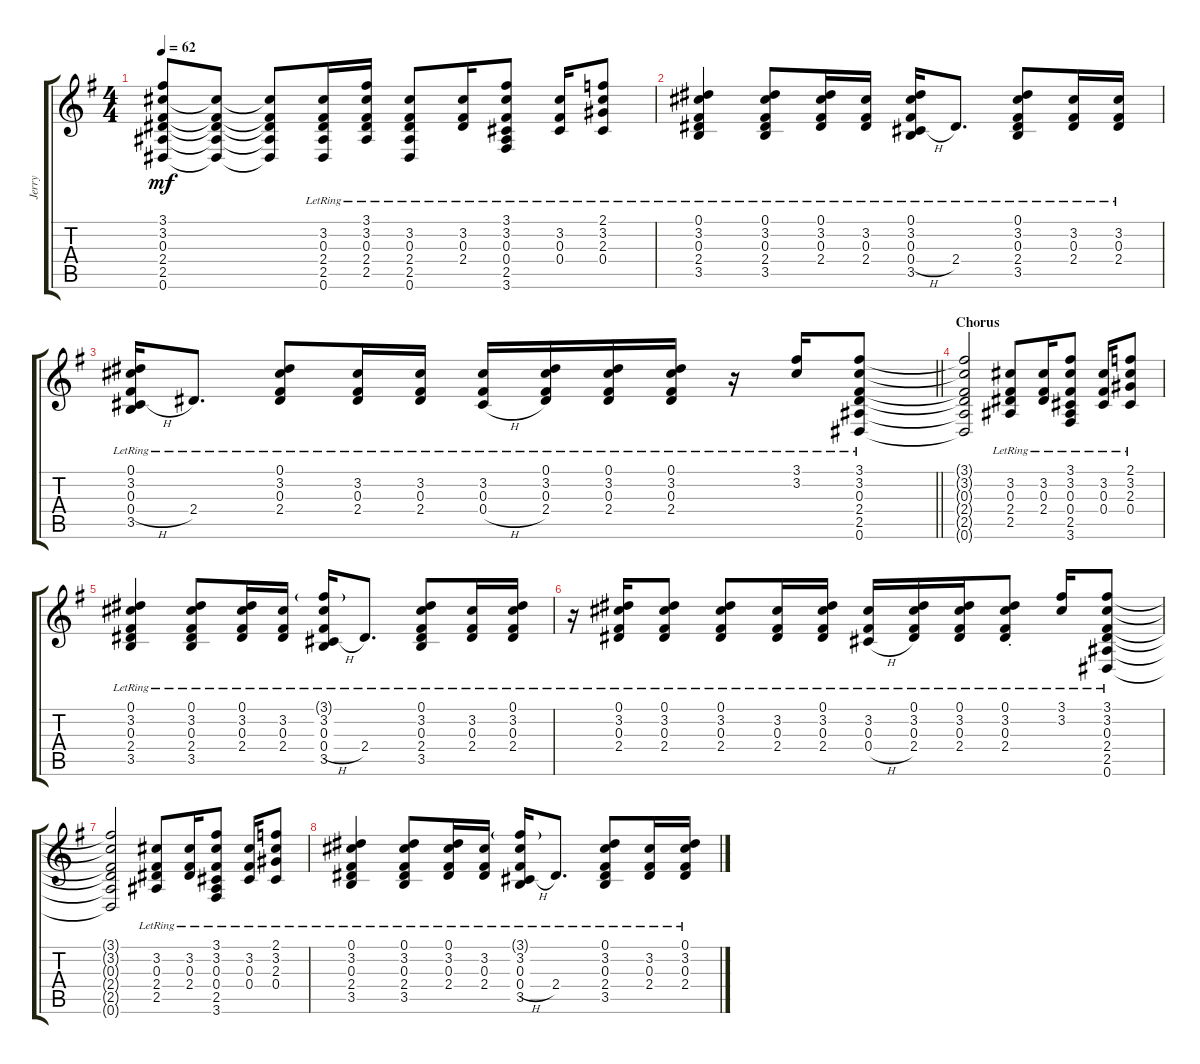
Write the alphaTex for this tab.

\track ("Jerry" "Jerry") {instrument acousticguitarsteel}
\staff {score tabs}
\tuning (Eb4 Bb3 Gb3 Db3 Ab2 Eb2) {hide}
\ts (4 4)
\tempo 62
\clef g2
\ks eminor
(3.1{t} 3.2{t} 0.3{t} 2.4{t} 2.5{t} 0.6{t}).8{dy mf} (3.2{t} 0.3{t} 2.4{t} 2.5{t} 0.6{t}).8 (3.2{t} 0.3{t} 2.4{t} 2.5{t} 0.6{t}).8 (3.2{lr} 0.3{lr} 2.4{lr} 2.5{lr} 0.6{lr}).16 (3.1{lr} 3.2{lr} 0.3{lr} 2.4{lr} 2.5{lr}).16 (3.2{lr} 0.3{lr} 2.4{lr} 2.5{lr} 0.6{lr}).8 (3.2{lr} 0.3{lr} 2.4{lr}).16 (3.1{lr} 3.2{lr} 0.3{lr} 0.4{lr} 2.5{lr} 3.6{lr}).8 (3.2{lr} 0.3{lr} 0.4{lr}).16 (2.1{lr} 3.2{lr} 2.3{lr} 0.4{lr}).8 |
(0.1{lr} 3.2{lr} 0.3{lr} 2.4{lr} 3.5{lr}).4 (0.1{lr} 3.2{lr} 0.3{lr} 2.4{lr} 3.5{lr}).8 (0.1{lr} 3.2{lr} 0.3{lr} 2.4{lr}).16 (3.2{lr} 0.3{lr} 2.4{lr}).16 (0.1{lr} 3.2{lr} 0.3{lr} 0.4{h lr} 3.5{lr}).16 2.4{lr}.8{d} (0.1{lr} 3.2{lr} 0.3{lr} 2.4{lr} 3.5{lr}).8 (3.2{lr} 0.3{lr} 2.4{lr}).16 (3.2{lr} 0.3{lr} 2.4{lr}).16 |
\barLineRight lightlight
(0.1{lr} 3.2{lr} 0.3{lr} 0.4{h lr} 3.5{lr}).16 2.4{lr}.8{d} (0.1{lr} 3.2{lr} 0.3{lr} 2.4{lr}).8 (3.2{lr} 0.3{lr} 2.4{lr}).16 (3.2{lr} 0.3{lr} 2.4{lr}).16 (3.2{lr} 0.3{lr} 0.4{h lr}).16 (0.1{lr} 3.2{lr} 0.3{lr} 2.4{lr}).16 (0.1{lr} 3.2{lr} 0.3{lr} 2.4{lr}).16 (0.1{lr} 3.2{lr} 0.3{lr} 2.4{lr}).16 r.16 (3.1{lr} 3.2{lr}).16 (3.1{lr} 3.2{lr} 0.3{lr} 2.4{lr} 2.5{lr} 0.6{lr}).8 |
\section ("" "Chorus")
(3.1{t} 3.2{t} 0.3{t} 2.4{t} 2.5{t} 0.6{t}).2 (3.2{lr} 0.3{lr} 2.4{lr} 2.5{lr}).8 (3.2{lr} 0.3{lr} 2.4{lr}).16 (3.1{lr} 3.2{lr} 0.3{lr} 0.4{lr} 2.5{lr} 3.6{lr}).8 (3.2{lr} 0.3{lr} 0.4{lr}).16 (2.1{lr} 3.2{lr} 2.3{lr} 0.4{lr}).8 |
(0.1{lr} 3.2{lr} 0.3{lr} 2.4{lr} 3.5{lr}).4 (0.1{lr} 3.2{lr} 0.3{lr} 2.4{lr} 3.5{lr}).8 (0.1{lr} 3.2{lr} 0.3{lr} 2.4{lr}).16 (3.2{lr} 0.3{lr} 2.4{lr}).16 (3.1{g lr} 3.2{lr} 0.3{lr} 0.4{h lr} 3.5{lr}).16 2.4{lr}.8{d} (0.1{lr} 3.2{lr} 0.3{lr} 2.4{lr} 3.5{lr}).8 (3.2{lr} 0.3{lr} 2.4{lr}).16 (0.1{lr} 3.2{lr} 0.3{lr} 2.4{lr}).16 |
r.16 (0.1{lr} 3.2{lr} 0.3{lr} 2.4{lr}).16 (0.1{lr} 3.2{lr} 0.3{lr} 2.4{lr}).8 (0.1{lr} 3.2{lr} 0.3{lr} 2.4{lr}).8 (3.2{lr} 0.3{lr} 2.4{lr}).16 (0.1{lr} 3.2{lr} 0.3{lr} 2.4{lr}).16 (3.2{lr} 0.3{lr} 0.4{h lr}).16 (0.1{lr} 3.2{lr} 0.3{lr} 2.4{lr}).16 (0.1{lr} 3.2{lr} 0.3{lr} 2.4{lr}).16 (0.1{st lr} 3.2{st lr} 0.3{st lr} 2.4{st lr}).8 (3.1{lr} 3.2{lr}).16 (3.1{lr} 3.2{lr} 0.3{lr} 2.4{lr} 2.5{lr} 0.6{lr}).8 |
(3.1{t} 3.2{t} 0.3{t} 2.4{t} 2.5{t} 0.6{t}).2 (3.2{lr} 0.3{lr} 2.4{lr} 2.5{lr}).8 (3.2{lr} 0.3{lr} 2.4{lr}).16 (3.1{lr} 3.2{lr} 0.3{lr} 0.4{lr} 2.5{lr} 3.6{lr}).8 (3.2{lr} 0.3{lr} 0.4{lr}).16 (2.1{lr} 3.2{lr} 2.3{lr} 0.4{lr}).8 |
(0.1{lr} 3.2{lr} 0.3{lr} 2.4{lr} 3.5{lr}).4 (0.1{lr} 3.2{lr} 0.3{lr} 2.4{lr} 3.5{lr}).8 (0.1{lr} 3.2{lr} 0.3{lr} 2.4{lr}).16 (3.2{lr} 0.3{lr} 2.4{lr}).16 (3.1{g lr} 3.2{lr} 0.3{lr} 0.4{h lr} 3.5{lr}).16 2.4{lr}.8{d} (0.1{lr} 3.2{lr} 0.3{lr} 2.4{lr} 3.5{lr}).8 (3.2{lr} 0.3{lr} 2.4{lr}).16 (0.1{lr} 3.2{lr} 0.3{lr} 2.4{lr}).16
